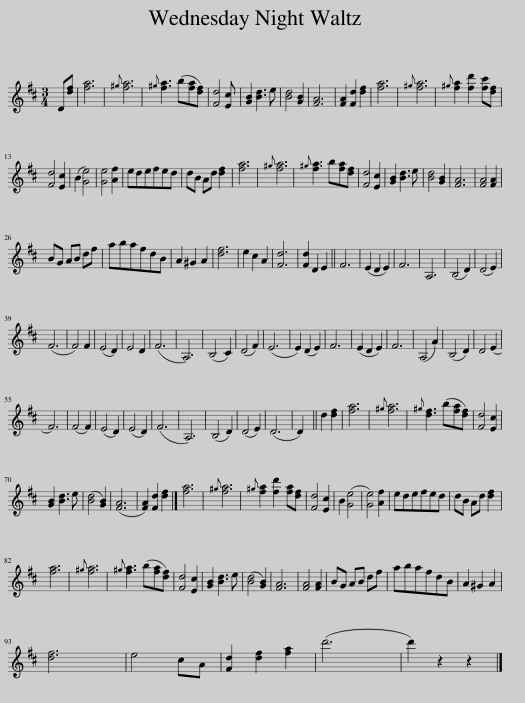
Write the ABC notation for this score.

X:1
L:1/8
M:3/4
I:linebreak $
K:D
V:1 treble
V:1
 D[df] | [fa]6 |{^g} [fa]6 |{^g} [fa]3 (b[fa][df]) | [Fd]4 [Ec] | %5
 [GB]2 [Bd]3 e | [Bd]4 [GB]2 | [FA]6 | [FA]2 [Fd]2 [df]2 | [fa]6 | %10
{^g} [fa]6 |{^g} [fa]2 [fd']2 [fc'][df] |$ [Fd]4 [Ec]2 | (B2 [Ge]4) | [Ge]4 [Af]2 | %15
 edefed | dB Ad [df]2 | [fa]6 |{^g} [fa]6 |{^g} [fa]3 b[fa][df] | %20
 [Fd]4 [Ec]2 | [GB]2 [Bd]3 e | [Bd]4 [GB]2 | [FA]6 | [FA]4 [FA]2 |$ %25
 BG AB df | abafdB | A2 ^G2 A2 | [df]6 | e2 c2 A2 | %30
 [Fd]6 | [Fd]2 D2 E2 || F6 | (E2 D2 E2) | F6 | %35
 A,6 | (B,4 D2) | (D4 E2) |$ (F6 | F4) F2 | %40
 (E4 D2) | E4 D2 | (F6 | A,6) | (B,4 C2) | %45
 (D4 F2) | (E6 | E2) (D2 E2) | F6 | (E2 D2 E2) | %50
 F6 | (A,4 A2) | (B,4 D2) | D4 (E2 |$ F6) | %55
 (F4 F2) | (E4 D2) | (E4 D2) | (F6 | A,6) | %60
 (B,4 D2) | (D4 E2) | (D6 | D2) || d2 [df]2 | %65
 [fa]6 |{^g} [fa]6 |{^g} [df]3 (b[fa][df]) | [Fd]4 [Ec]2 |$ [GB]2 [Bd]3 e | %70
 ([Bd]4 [GB]2) | ([FA]6 | [FA]2) [Fd]2 [df]2 |] [fa]6 |{^g} [fa]6 | %75
{^g} [fa]2 [fd']2 [fa][df] | [Fd]4 [Ec]2 | B2 ([Ge]4 | [Ge]4) [Af]2 | edefed | %80
 dB Ad [df]2 |$ [fa]6 |{^g} [fa]6 |{^g} [fa]3 (b[fa][df]) | [Fd]4 [Ec]2 | %85
 [GB]2 [Bd]3 e | ([Bd]4 [GB]2) | [FA]6 | [FA]4 [FA]2 | BG AB df | %90
 abafdB | A2 ^G2 A2 |$ [df]6 | e4 cA | [Fd]2 [df]2 [fa]2 | %95
 (d'6 | d'2) z2 z2 |] %97
